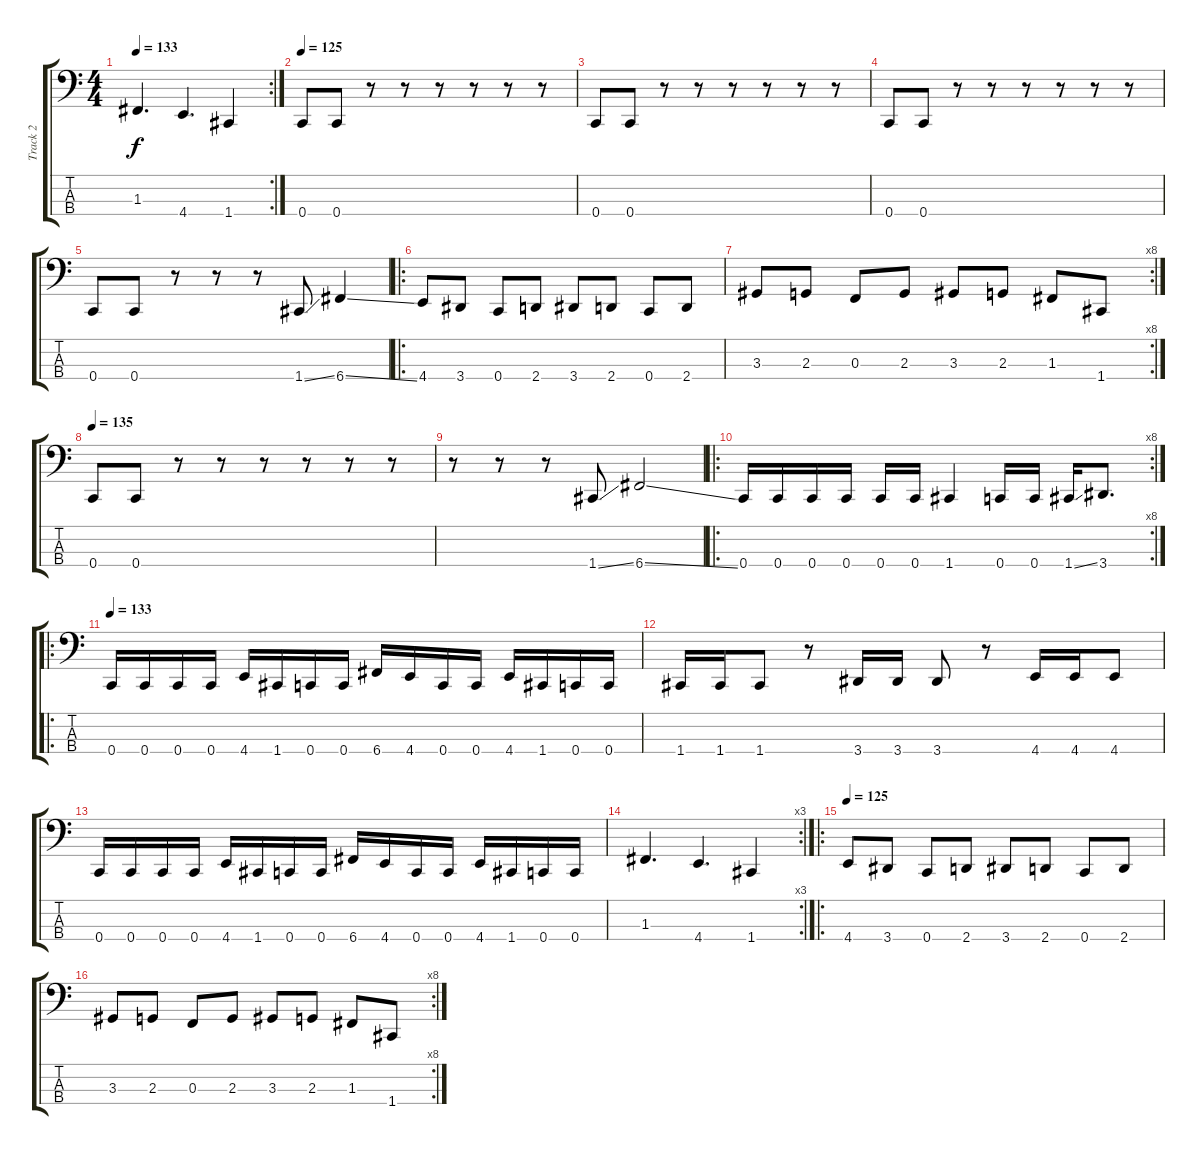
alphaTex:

\track ("Track 2" "Track 2") {instrument electricbassfinger}
\staff {score tabs}
\tuning (Eb2 Bb1 F1 C1) {hide}
\rc 2
\ts (4 4)
\tempo 133
\clef f4
\ks c
1.3.4{d dy f} 4.4.4{d} 1.4.4 |
\tempo 125
0.4.8 0.4.8 r.8 r.8 r.8 r.8 r.8 r.8 |
0.4.8 0.4.8 r.8 r.8 r.8 r.8 r.8 r.8 |
0.4.8 0.4.8 r.8 r.8 r.8 r.8 r.8 r.8 |
0.4.8 0.4.8 r.8 r.8 r.8 1.4{ss}.8 6.4{ss}.4 |
\ro
4.4.8 3.4.8 0.4.8 2.4.8 3.4.8 2.4.8 0.4.8 2.4.8 |
\rc 8
3.3.8 2.3.8 0.3.8 2.3.8 3.3.8 2.3.8 1.3.8 1.4.8 |
\tempo 135
0.4.8 0.4.8 r.8 r.8 r.8 r.8 r.8 r.8 |
r.8 r.8 r.8 1.4{ss}.8 6.4{ss}.2 |
\ro
\rc 8
0.4.16 0.4.16 0.4.16 0.4.16 0.4.16 0.4.16 1.4.4 0.4.16 0.4.16 1.4{ss}.16 3.4.8{d} |
\ro
\tempo 133
0.4.16 0.4.16 0.4.16 0.4.16 4.4.16 1.4.16 0.4.16 0.4.16 6.4.16 4.4.16 0.4.16 0.4.16 4.4.16 1.4.16 0.4.16 0.4.16 |
1.4.16 1.4.16 1.4.8 r.8 3.4.16 3.4.16 3.4.8 r.8 4.4.16 4.4.16 4.4.8 |
0.4.16 0.4.16 0.4.16 0.4.16 4.4.16 1.4.16 0.4.16 0.4.16 6.4.16 4.4.16 0.4.16 0.4.16 4.4.16 1.4.16 0.4.16 0.4.16 |
\rc 3
1.3.4{d} 4.4.4{d} 1.4.4 |
\ro
\tempo 125
4.4.8 3.4.8 0.4.8 2.4.8 3.4.8 2.4.8 0.4.8 2.4.8 |
\rc 8
3.3.8 2.3.8 0.3.8 2.3.8 3.3.8 2.3.8 1.3.8 1.4.8
